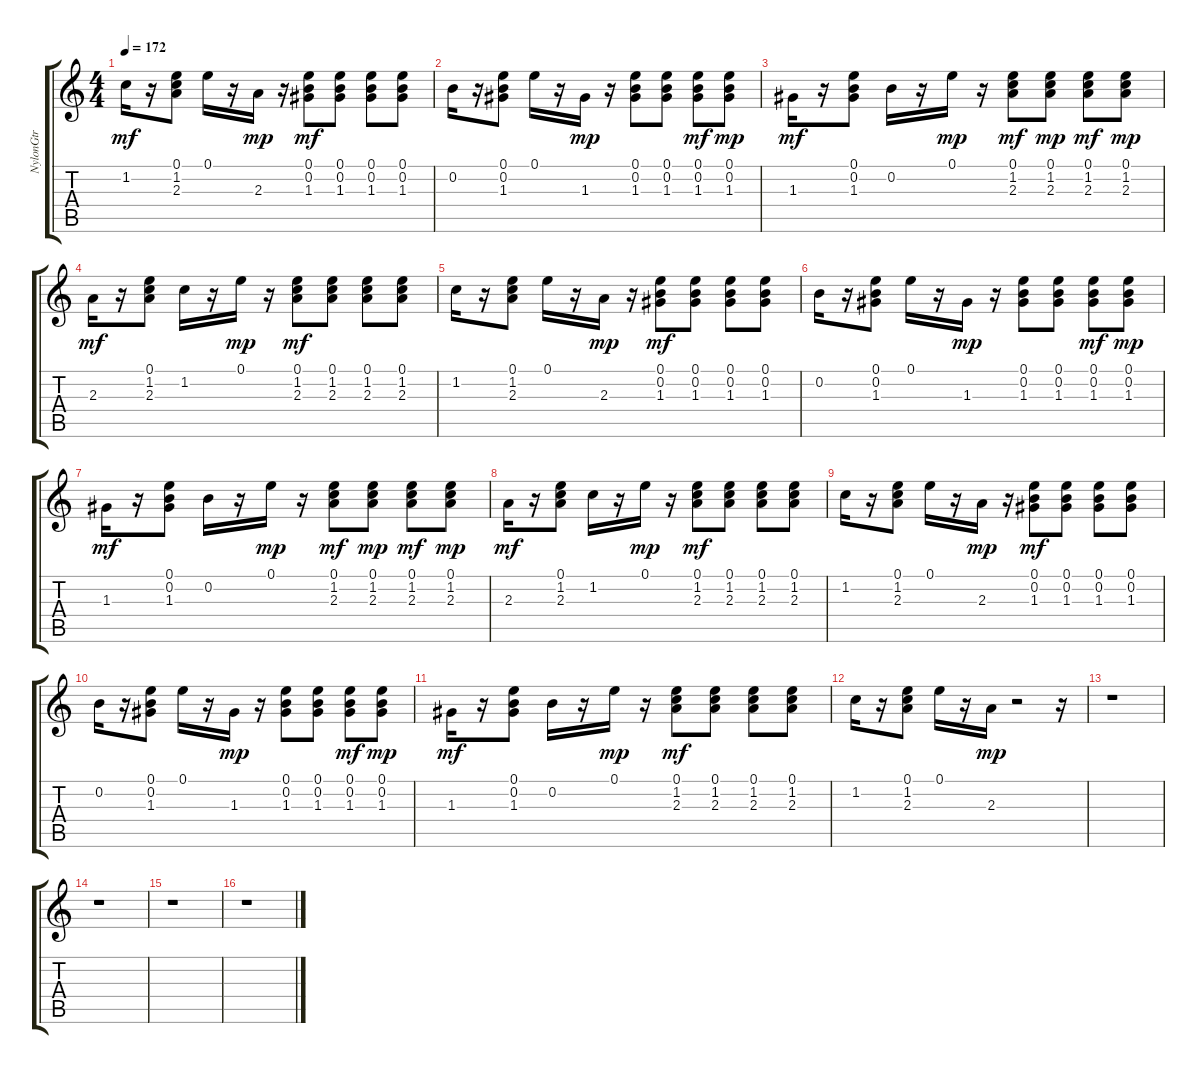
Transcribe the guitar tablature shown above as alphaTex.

\track ("NylonGtr" "NylonGtr") {instrument acousticguitarnylon}
\staff {score tabs}
\tuning (E4 B3 G3 D3 A2 E2) {hide}
\ts (4 4)
\tempo 172
\clef g2
\ks c
1.2.16{dy mf} r.16 (0.1 1.2 2.3).8 0.1.16 r.16 2.3.16{dy mp} r.16 (0.1 0.2 1.3).8{dy mf} (0.1 0.2 1.3).8 (0.1 0.2 1.3).8 (0.1 0.2 1.3).8 |
0.2.16 r.16 (0.1 0.2 1.3).8 0.1.16 r.16 1.3.16{dy mp} r.16 (0.1 0.2 1.3).8 (0.1 0.2 1.3).8 (0.1 0.2 1.3).8{dy mf} (0.1 0.2 1.3).8{dy mp} |
1.3.16{dy mf} r.16 (0.1 0.2 1.3).8 0.2.16 r.16 0.1.16{dy mp} r.16 (0.1 1.2 2.3).8{dy mf} (0.1 1.2 2.3).8{dy mp} (0.1 1.2 2.3).8{dy mf} (0.1 1.2 2.3).8{dy mp} |
2.3.16{dy mf} r.16 (0.1 1.2 2.3).8 1.2.16 r.16 0.1.16{dy mp} r.16 (0.1 1.2 2.3).8{dy mf} (0.1 1.2 2.3).8 (0.1 1.2 2.3).8 (0.1 1.2 2.3).8 |
1.2.16 r.16 (0.1 1.2 2.3).8 0.1.16 r.16 2.3.16{dy mp} r.16 (0.1 0.2 1.3).8{dy mf} (0.1 0.2 1.3).8 (0.1 0.2 1.3).8 (0.1 0.2 1.3).8 |
0.2.16 r.16 (0.1 0.2 1.3).8 0.1.16 r.16 1.3.16{dy mp} r.16 (0.1 0.2 1.3).8 (0.1 0.2 1.3).8 (0.1 0.2 1.3).8{dy mf} (0.1 0.2 1.3).8{dy mp} |
1.3.16{dy mf} r.16 (0.1 0.2 1.3).8 0.2.16 r.16 0.1.16{dy mp} r.16 (0.1 1.2 2.3).8{dy mf} (0.1 1.2 2.3).8{dy mp} (0.1 1.2 2.3).8{dy mf} (0.1 1.2 2.3).8{dy mp} |
2.3.16{dy mf} r.16 (0.1 1.2 2.3).8 1.2.16 r.16 0.1.16{dy mp} r.16 (0.1 1.2 2.3).8{dy mf} (0.1 1.2 2.3).8 (0.1 1.2 2.3).8 (0.1 1.2 2.3).8 |
1.2.16 r.16 (0.1 1.2 2.3).8 0.1.16 r.16 2.3.16{dy mp} r.16 (0.1 0.2 1.3).8{dy mf} (0.1 0.2 1.3).8 (0.1 0.2 1.3).8 (0.1 0.2 1.3).8 |
0.2.16 r.16 (0.1 0.2 1.3).8 0.1.16 r.16 1.3.16{dy mp} r.16 (0.1 0.2 1.3).8 (0.1 0.2 1.3).8 (0.1 0.2 1.3).8{dy mf} (0.1 0.2 1.3).8{dy mp} |
1.3.16{dy mf} r.16 (0.1 0.2 1.3).8 0.2.16 r.16 0.1.16{dy mp} r.16 (0.1 1.2 2.3).8{dy mf} (0.1 1.2 2.3).8 (0.1 1.2 2.3).8 (0.1 1.2 2.3).8 |
1.2.16 r.16 (0.1 1.2 2.3).8 0.1.16 r.16 2.3.16{dy mp} r.2 r.16 |
r.1 |
r.1 |
r.1 |
r.1
